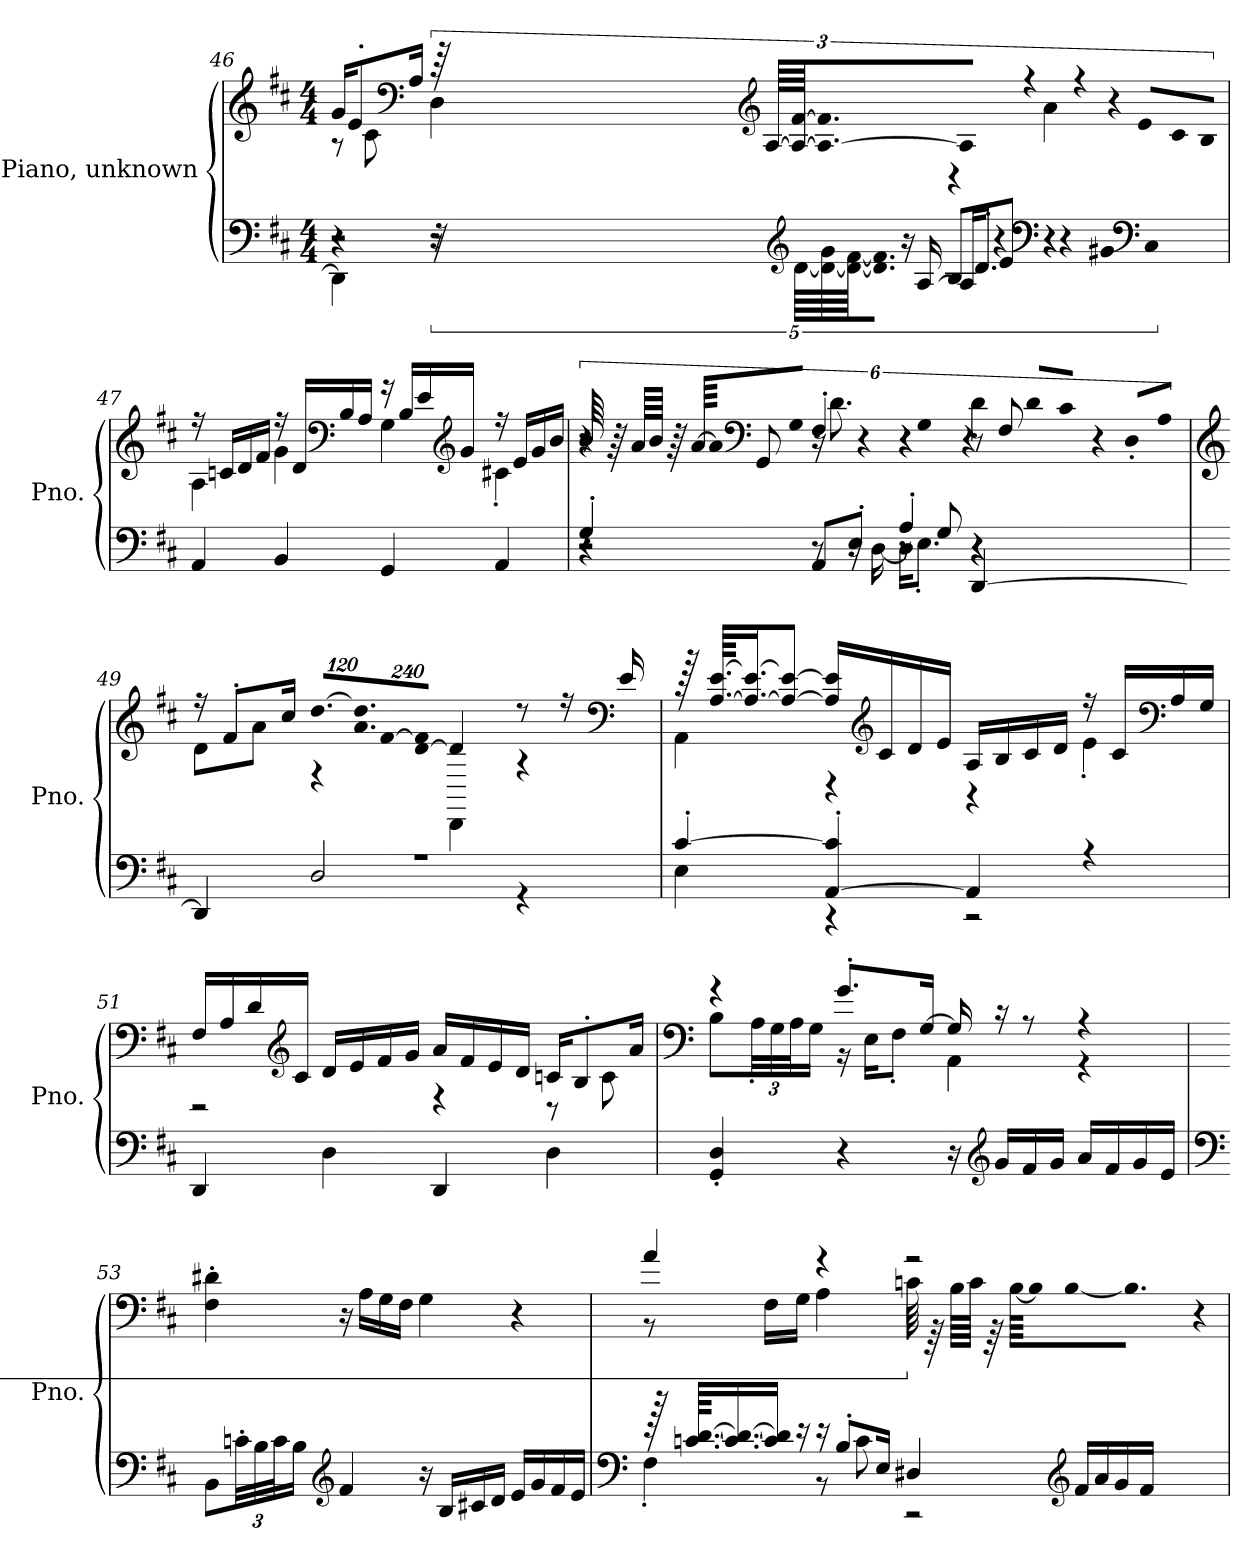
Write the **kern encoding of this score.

**kern	**kern
*part1	*part1
*staff2	*staff1
*I"Piano, unknown	*
*I'Pno.	*
!!LO:LB:g=z
*clefF4	*clefG2
*k[f#c#]	*k[f#c#]
*M4/4	*M4/4
=46	=46
*^	*^
*	*^	*	*
2r	4DD\]	4r	16g/KL	8r
.	.	.	8e'/	.
.	.	.	.	8c#\
*	*	*	*clefF4	*
.	.	.	16A/Jk	.
.	40r	8r	96r	4D\
*	*	*	*clefG2	*
.	.	.	[96A/LLLL	.
.	.	.	96A/_ [96f#/JJ	.
*clefG2	*	*	*	*
.	[80d\LLLL	.	.	.
.	.	.	16.A/_ 16.f#/]	.
.	80d\_ 80g\	.	.	.
.	80d\_ [80f#\JJJ	.	.	.
.	8.d\] 8.f#\]J	.	.	.
.	.	16r	16A/JJ]	.
.	.	[16A/	16r	.
8B/L	8r	16A/KL]	4r	4r
.	.	8.d'/J	.	.
8e/J	16r	.	.	.
.	16g#X\	.	.	.
*clefF4	*	*	*	*
4r	4C#\	4r	16r	4a\
.	.	.	16e/LL	.
.	.	.	16c#/	.
.	.	.	16B/JJ	.
*v	*v	*v	*	*
!!LO:LB:g=z	!!
=47	=47	=47
4AA/	16r	4A\
.	16cn/LL	.
.	16d/	.
.	16f#/JJ	.
4BB/	16r	4g\
.	16d/LL	.
*	*clefF4	*
.	16B/	.
.	16A/JJ	.
4GG/	16r	4G\
.	16B/LL	.
.	16e/	.
*	*clefG2	*
.	16g/JJ	.
4AA/	16r	4c#X'\
.	16e/LL	.
.	16g/	.
.	16b/JJ	.
!!LO:PB:g=z
=48	=48	=48
*^	*	*^
*	*^	*	*	*
2r	4r	4G'/	96b/	4r	8r
.	.	.	96r	.	.
.	.	.	96a/LLLL	.	.
.	.	.	96b/JJJJ	.	.
.	.	.	96r	.	.
.	.	.	[96a/KKKL	.	.
.	.	.	8a/]	.	.
*	*	*	*clefF4	*	*
.	.	.	.	.	8GG/
.	.	.	16G/Jk	.	.
.	8r	8AA/L	8r	16r	4F#'/
.	.	.	.	8.d\	.
.	16r	8E'/J	8G/	.	.
.	[16D\	.	.	.	.
4A'/	16D\KL]	8r	8r	4r	4r
.	8.E'\J	.	.	.	.
.	.	8G/	16d/LL	.	.
.	.	.	16c#/JJ	.	.
4r	4r	[4DD/	16r	4d\	8r
.	.	.	8D'/L	.	.
.	.	.	.	.	8F#/
.	.	.	16A/Jk	.	.
*v	*v	*v	*	*	*
*	*v	*v	*v
=49	=49
*	*clefG2
*^	*^
1r	4DD/]	16r	8d\L
.	.	8f#'/L	.
.	.	.	8a\J
.	.	16cc#/Jk	.
*	*	*Xbrackettup	*
!	!	!LO:N:vis=32.	!
.	2D/	[1920%103dd/LLL	4r
!	!	!LO:N:vis=32.	!
.	.	1920%103a/ 1920%103dd/]J	.
!	!	!LO:N:vis=16	!
.	.	[1920%137f#/	.
!	!	!LO:N:vis=16	!
.	.	[1920%137d/ 1920%137f#/]JJ	.
.	.	4d/]	4DD\
.	4r	8r	4r
.	.	16r	.
*	*	*clefF4	*
.	.	16e/	.
!!LO:LB:g=z	!!
=50	=50	=50	=50
[4c#'/	4E\	128r	4AA\
.	.	[64.A/ [64.e/KKLL	.
.	.	16.A/_ 16.e/_J	.
.	.	8A/_ 8e/_J	.
[4AA/' 4c#/]'	4r	16A/] 16e/]LL	4r
*	*	*clefG2	*
.	.	16c#/	.
.	.	16d/	.
.	.	16e/JJ	.
4AA/]	2r	16A/LL	4r
.	.	16B/	.
.	.	16c#/	.
.	.	16d/JJ	.
4r	.	16r	4e'\
.	.	16c#/LL	.
*	*	*clefF4	*
.	.	16A/	.
.	.	16G/JJ	.
*v	*v	*	*
=51	=51	=51
4DD/	16F#/LL	2r
.	16A/	.
.	16d/	.
*	*clefG2	*
.	16c#/JJ	.
4D\	16d/LL	.
.	16e/	.
.	16f#/	.
.	16g/JJ	.
4DD/	16a/LL	4r
.	16f#/	.
.	16e/	.
.	16d/JJ	.
4D\	16cn/KL	8r
.	8B'/	.
.	.	8c\
.	16a/Jk	.
!!LO:LB:g=z	!!
=52	=52	=52
*	*clefF4	*
4GG/' 4D/'	4r	8B\L
.	.	48A'\LL
.	.	48G\
.	.	48A\J
.	.	16G\JJ
4r	8.g'/L	16r
.	.	16E\KL
.	.	8F#'\J
.	[16G/Jk	.
16r	16G/]	4AA\
*clefG2	*	*
16g/LL	16r	.
16f#/	8r	.
16g/JJ	.	.
16a/LL	4r	4r
16f#/	.	.
16g/	.	.
16e/JJ	.	.
*	*v	*v
=53	=53
*clefF4	*
8BB\L	4F#\' 4d#X\'
*Xbrackettup	*
48cn'\LL	.
48B\	.
48c\J	.
16B\JJ	.
*clefG2	*
4f#/	16r
.	16A\LL
.	16G\
.	16F#\JJ
16r	4G\
16B/LL	.
16c#X/	.
16d/JJ	.
16e/LL	4r
16g/	.
16f#/	.
16e/JJ	.
!!LO:LB:g=z
=54	=54
*clefF4	*
*^	*^
128r	4F#'\	4a/	8r
[64.cn/ [64.d/KKLL	.	.	.
16.c/_ 16.d/_	.	.	.
16c/] 16d/]JJ	.	.	16F#\LL
16r	.	.	16G\JJ
16r	8r	4r	4A\
8B'/L	.	.	.
.	8c\	.	.
16E/Jk	.	.	.
*	*	*	*brackettup
4D#X/	2r	2r	96cn\
.	.	.	96r
.	.	.	96B\LLLL
.	.	.	96c\JJJJ
.	.	.	96r
.	.	.	[96B\KKKL
.	.	.	8B\]
.	.	.	[16B\K
*clefG2	*	*	*
16f#/LL	.	.	8.B\J]
16a/	.	.	.
16g/	.	.	.
16f#/JJ	.	.	16r
*v	*v	*	*
*	*v	*v
=	=
*-	*-
